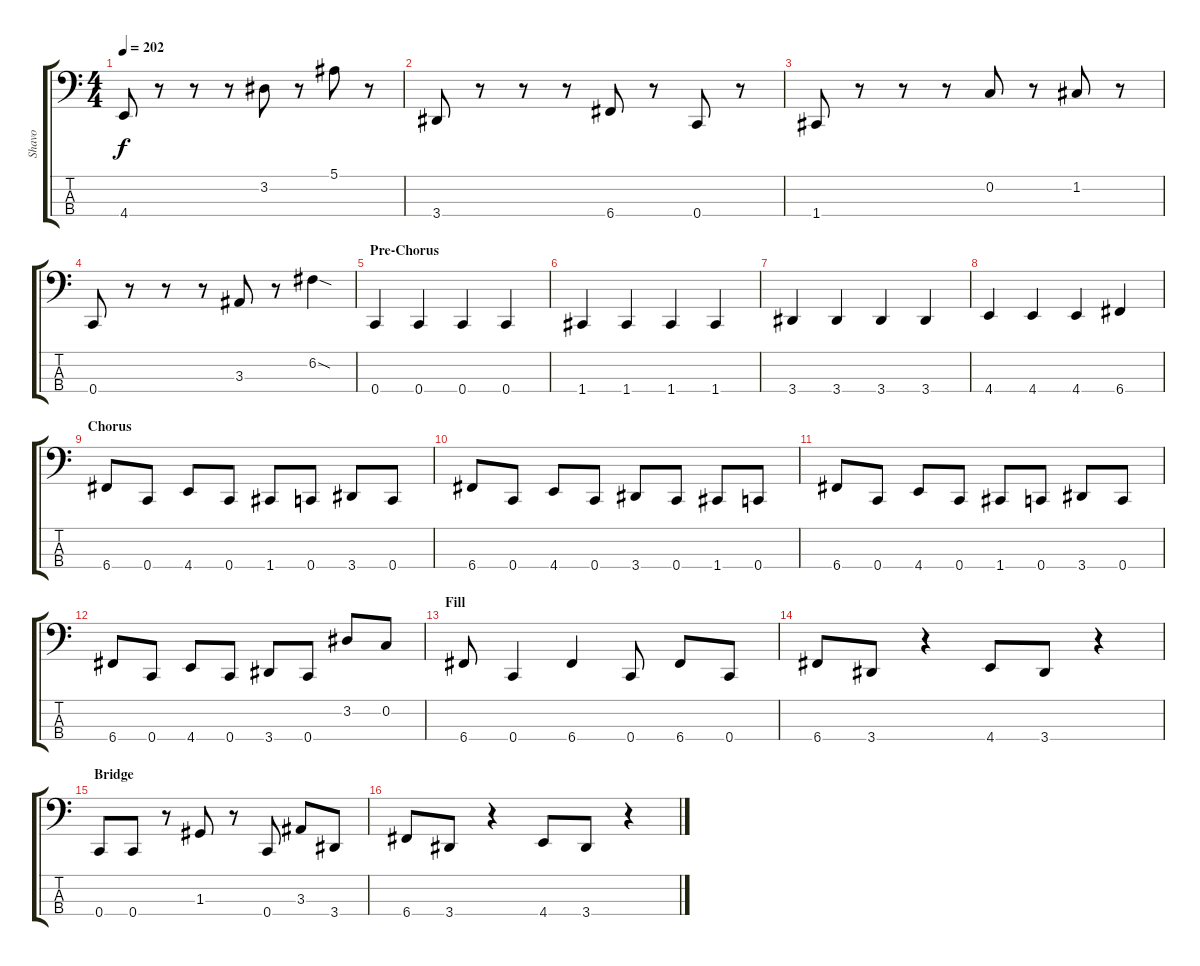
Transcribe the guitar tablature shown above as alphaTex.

\track ("Shavo" "Shavo") {instrument electricbasspick}
\staff {score tabs}
\tuning (F2 C2 G1 C1) {hide}
\ts (4 4)
\tempo 202
\clef f4
\ks c
4.4.8{dy f} r.8 r.8 r.8 3.2.8 r.8 5.1.8 r.8 |
3.4.8 r.8 r.8 r.8 6.4.8 r.8 0.4.8 r.8 |
1.4.8 r.8 r.8 r.8 0.2.8 r.8 1.2.8 r.8 |
0.4.8 r.8 r.8 r.8 3.3.8 r.8 6.2{sod}.4 |
\section ("" "Pre-Chorus")
0.4.4 0.4.4 0.4.4 0.4.4 |
1.4.4 1.4.4 1.4.4 1.4.4 |
3.4.4 3.4.4 3.4.4 3.4.4 |
4.4.4 4.4.4 4.4.4 6.4.4 |
\section ("" "Chorus")
6.4.8 0.4.8 4.4.8 0.4.8 1.4.8 0.4.8 3.4.8 0.4.8 |
6.4.8 0.4.8 4.4.8 0.4.8 3.4.8 0.4.8 1.4.8 0.4.8 |
6.4.8 0.4.8 4.4.8 0.4.8 1.4.8 0.4.8 3.4.8 0.4.8 |
6.4.8 0.4.8 4.4.8 0.4.8 3.4.8 0.4.8 3.2.8 0.2.8 |
\section ("" "Fill")
6.4.8 0.4.4 6.4.4 0.4.8 6.4.8 0.4.8 |
6.4.8 3.4.8 r.4 4.4.8 3.4.8 r.4 |
\section ("" "Bridge")
0.4.8 0.4.8 r.8 1.3.8 r.8 0.4.8 3.3.8 3.4.8 |
6.4.8 3.4.8 r.4 4.4.8 3.4.8 r.4
